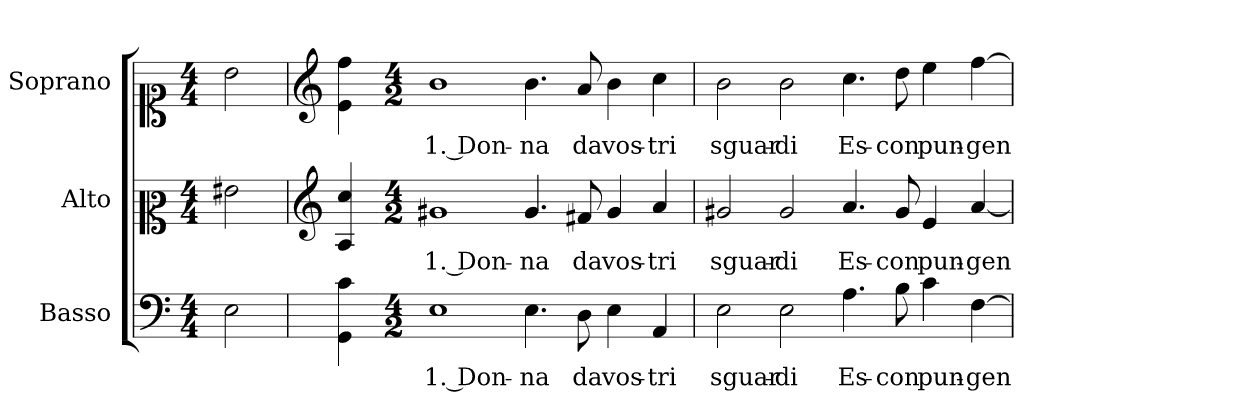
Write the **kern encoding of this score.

**kern	**text	**kern	**text	**kern	**text
*part3	*part3	*part2	*part2	*part1	*part1
*staff3	*staff3	*staff2	*staff2	*staff1	*staff1
*I"Basso	*	*I"Alto	*	*I"Soprano	*
*I'B.	*	*I'A.	*	*I'S.	*
!!LO:PB:g=z
*clefF4	*	*clefC2	*	*clefC1	*
*k[]	*	*k[]	*	*k[]	*
*C:	*	*C:	*	*C:	*
*M4/4	*	*M4/4	*	*M4/4	*
=1	=1	=1	=1	=1	=1
!LO:N:head=open	!	!LO:N:head=open	!	!LO:N:head=open	!
2Ei\	.	2g#Xi\	.	2bi\	.
=2	=2	=2	=2	=2	=2
*	*	*clefG2	*	*clefG2	*
4GGi\ 4ci	.	4Ai/ 4cci	.	4ei\ 4ffi	.
=3-	=3-	=3-	=3-	=3-	=3-
*M4/2	*	*M4/2	*	*M4/2	*
!	!LO:LY:b:color=#000000	!	!	!	!
!	!	!	!LO:LY:b:color=#000000	!	!
!	!	!	!	!	!LO:LY:b:color=#000000
1Ei	1. Don-	1g#Xi	1. Don-	1bi	1. Don-
!	!LO:LY:b:color=#000000	!	!	!	!
!	!	!	!LO:LY:b:color=#000000	!	!
!	!	!	!	!	!LO:LY:b:color=#000000
4.Ei\	-na	4.g#i/	-na	4.bi\	-na
!	!LO:LY:b:color=#000000	!	!	!	!
!	!	!	!LO:LY:b:color=#000000	!	!
!	!	!	!	!	!LO:LY:b:color=#000000
8Di\	da	8f#Xi/	da	8ai/	da
!	!LO:LY:b:color=#000000	!	!	!	!
!	!	!	!LO:LY:b:color=#000000	!	!
!	!	!	!	!	!LO:LY:b:color=#000000
4Ei\	vos-	4g#i/	vos-	4bi\	vos-
!	!LO:LY:b:color=#000000	!	!	!	!
!	!	!	!LO:LY:b:color=#000000	!	!
!	!	!	!	!	!LO:LY:b:color=#000000
4AAi/	-tri	4ai/	-tri	4cci\	-tri
=4	=4	=4	=4	=4	=4
!	!LO:LY:b:color=#000000	!	!	!	!
!	!	!	!LO:LY:b:color=#000000	!	!
!	!	!	!	!	!LO:LY:b:color=#000000
2Ei\	sguar-	2g#Xi/	sguar-	2bi\	sguar-
!	!LO:LY:b:color=#000000	!	!	!	!
!	!	!	!LO:LY:b:color=#000000	!	!
!	!	!	!	!	!LO:LY:b:color=#000000
2Ei\	-di	2g#i/	-di	2bi\	-di
!	!LO:LY:b:color=#000000	!	!	!	!
!	!	!	!LO:LY:b:color=#000000	!	!
!	!	!	!	!	!LO:LY:b:color=#000000
4.Ai\	Es-	4.ai/	Es-	4.cci\	Es-
!	!LO:LY:b:color=#000000	!	!	!	!
!	!	!	!LO:LY:b:color=#000000	!	!
!	!	!	!	!	!LO:LY:b:color=#000000
8Bi\	-con	8g#i/	-con	8ddi\	-con
!	!LO:LY:b:color=#000000	!	!	!	!
!	!	!	!LO:LY:b:color=#000000	!	!
!	!	!	!	!	!LO:LY:b:color=#000000
4ci\	pun-	4ei/	pun-	4eei\	pun-
!	!LO:LY:b:color=#000000	!	!	!	!
!	!	!	!LO:LY:b:color=#000000	!	!
!	!	!	!	!	!LO:LY:b:color=#000000
[4Fi\	-gen-	[4ai/	-gen-	[4ffi\	-gen-
=	=	=	=	=	=
*-	*-	*-	*-	*-	*-
